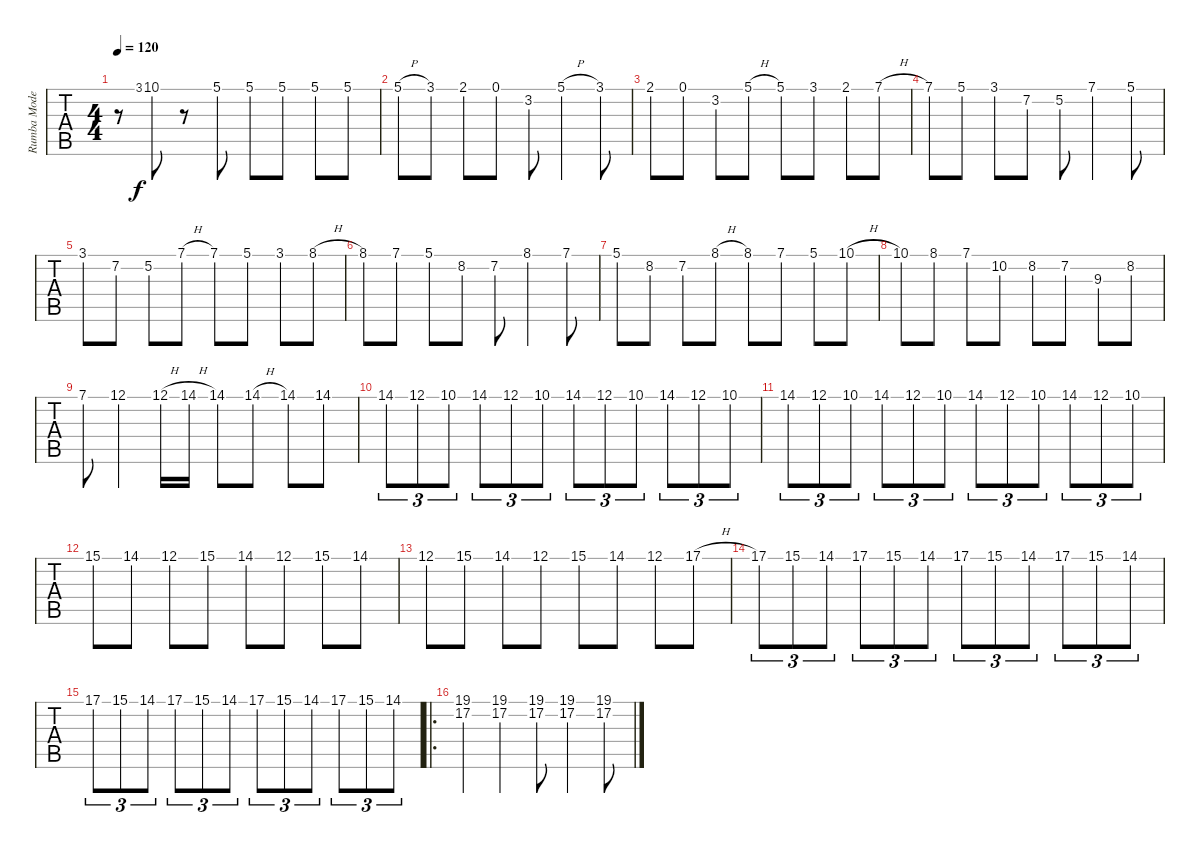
\track ("Rumba Moderatto" "Rumba Mode") {instrument acousticguitarnylon}
\staff {tabs}
\tuning (E4 B3 G3 D3 A2 E2) {hide}
\ts (4 4)
\tempo 120
\clef g2
\ks c
r.8{dy f} 3.1.8{gr} 10.1.8 r.8 5.1.8 5.1.8 5.1.8 5.1.8 5.1.8 |
5.1{h}.8 3.1.8 2.1.8 0.1.8 3.2.8 5.1{h}.4 3.1.8 |
2.1.8 0.1.8 3.2.8 5.1{h}.8 5.1.8 3.1.8 2.1.8 7.1{h}.8 |
7.1.8 5.1.8 3.1.8 7.2.8 5.2.8 7.1.4 5.1.8 |
3.1.8 7.2.8 5.2.8 7.1{h}.8 7.1.8 5.1.8 3.1.8 8.1{h}.8 |
8.1.8 7.1.8 5.1.8 8.2.8 7.2.8 8.1.4 7.1.8 |
5.1.8 8.2.8 7.2.8 8.1{h}.8 8.1.8 7.1.8 5.1.8 10.1{h}.8 |
10.1.8 8.1.8 7.1.8 10.2.8 8.2.8 7.2.8 9.3.8 8.2.8 |
7.1.8 12.1.4 12.1{h}.16 14.1{h}.16 14.1.8 14.1{h}.8 14.1.8 14.1.8 |
14.1.8{tu (3 2)} 12.1.8{tu (3 2)} 10.1.8{tu (3 2)} 14.1.8{tu (3 2)} 12.1.8{tu (3 2)} 10.1.8{tu (3 2)} 14.1.8{tu (3 2)} 12.1.8{tu (3 2)} 10.1.8{tu (3 2)} 14.1.8{tu (3 2)} 12.1.8{tu (3 2)} 10.1.8{tu (3 2)} |
14.1.8{tu (3 2)} 12.1.8{tu (3 2)} 10.1.8{tu (3 2)} 14.1.8{tu (3 2)} 12.1.8{tu (3 2)} 10.1.8{tu (3 2)} 14.1.8{tu (3 2)} 12.1.8{tu (3 2)} 10.1.8{tu (3 2)} 14.1.8{tu (3 2)} 12.1.8{tu (3 2)} 10.1.8{tu (3 2)} |
15.1.8 14.1.8 12.1.8 15.1.8 14.1.8 12.1.8 15.1.8 14.1.8 |
12.1.8 15.1.8 14.1.8 12.1.8 15.1.8 14.1.8 12.1.8 17.1{h}.8 |
17.1.8{tu (3 2)} 15.1.8{tu (3 2)} 14.1.8{tu (3 2)} 17.1.8{tu (3 2)} 15.1.8{tu (3 2)} 14.1.8{tu (3 2)} 17.1.8{tu (3 2)} 15.1.8{tu (3 2)} 14.1.8{tu (3 2)} 17.1.8{tu (3 2)} 15.1.8{tu (3 2)} 14.1.8{tu (3 2)} |
17.1.8{tu (3 2)} 15.1.8{tu (3 2)} 14.1.8{tu (3 2)} 17.1.8{tu (3 2)} 15.1.8{tu (3 2)} 14.1.8{tu (3 2)} 17.1.8{tu (3 2)} 15.1.8{tu (3 2)} 14.1.8{tu (3 2)} 17.1.8{tu (3 2)} 15.1.8{tu (3 2)} 14.1.8{tu (3 2)} |
\ro
(19.1 17.2).4 (19.1 17.2).4 (19.1 17.2).8 (19.1 17.2).4 (19.1{h} 17.2{h}).8
